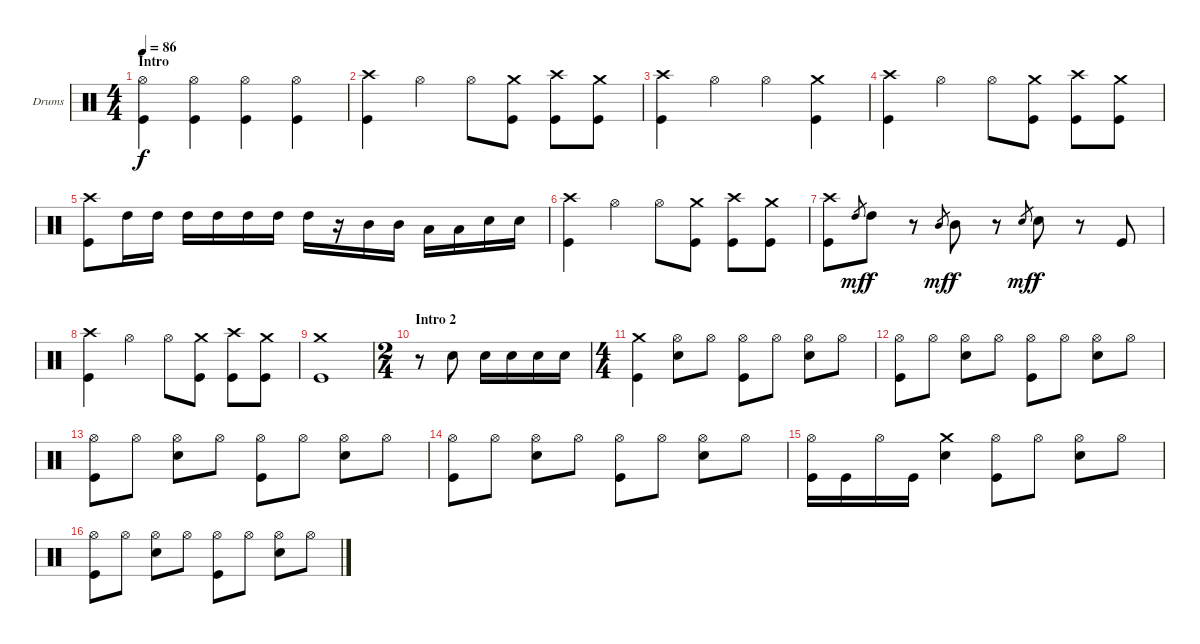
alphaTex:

\bracketExtendMode groupsimilarinstruments
\firstSystemTrackNameOrientation horizontal
\otherSystemsTrackNameOrientation horizontal
\track ("Drumkit" "Drums") {instrument percussion}
\staff {score}
\articulation defaults
\ts (4 4)
\section ("" "Intro")
\tempo 86
\clef neutral
\ks c
("Hi-Hat (open)" "Kick (hit)").4{dy f} ("Hi-Hat (open)" "Kick (hit)").4 ("Hi-Hat (open)" "Kick (hit)").4 ("Hi-Hat (open)" "Kick (hit)").4 |
("Crash high (hit)" "Kick (hit)").4 "Hi-Hat (open)".4 "Hi-Hat (open)".8 ("Crash medium (hit)" "Kick (hit)").8 ("Crash high (hit)" "Kick (hit)").8 ("Crash medium (hit)" "Kick (hit)").8 |
("Crash high (hit)" "Kick (hit)").4 "Hi-Hat (open)".4 "Hi-Hat (open)".4 ("Crash medium (hit)" "Kick (hit)").4 |
("Crash high (hit)" "Kick (hit)").4 "Hi-Hat (open)".4 "Hi-Hat (open)".8 ("Crash medium (hit)" "Kick (hit)").8 ("Crash high (hit)" "Kick (hit)").8 ("Crash medium (hit)" "Kick (hit)").8 |
("Crash high (hit)" "Kick (hit)").8 "High Tom (hit)".16 "High Tom (hit)".16 "High Tom (hit)".16 "High Tom (hit)".16 "High Tom (hit)".16 "High Tom (hit)".16 "High Tom (hit)".16 r.16 "Mid Tom (hit)".16 "Mid Tom (hit)".16 "Low Tom (hit)".16 "Low Tom (hit)".16 "Snare (hit) 2".16 "Snare (hit) 2".16 |
("Crash high (hit)" "Kick (hit)").4 "Hi-Hat (open)".4 "Hi-Hat (open)".8 ("Crash medium (hit)" "Kick (hit)").8 ("Crash high (hit)" "Kick (hit)").8 ("Crash medium (hit)" "Kick (hit)").8 |
("Crash high (hit)" "Kick (hit)").8 "High Tom (hit)".8{gr dy mf} "High Tom (hit)".8{dy f} r.8 "Mid Tom (hit)".8{gr dy mf} "Mid Tom (hit)".8{dy f} r.8 "Snare (hit) 2".8{gr dy mf} "Snare (hit) 2".8{dy f} r.8 "Kick (hit)".8 |
("Crash high (hit)" "Kick (hit)").4 "Hi-Hat (open)".4 "Hi-Hat (open)".8 ("Crash medium (hit)" "Kick (hit)").8 ("Crash high (hit)" "Kick (hit)").8 ("Crash medium (hit)" "Kick (hit)").8 |
("Crash medium (hit)" "Kick (hit)").1 |
\ts (2 4)
\section ("" "Intro 2")
r.8 "Snare (hit) 2".8 "Snare (hit) 2".16 "Snare (hit) 2".16 "Snare (hit) 2".16 "Snare (hit) 2".16 |
\ts (4 4)
("Crash medium (hit)" "Kick (hit)").4 ("Hi-Hat (open)" "Snare (hit) 2").8 "Hi-Hat (open)".8 ("Hi-Hat (open)" "Kick (hit)").8 "Hi-Hat (open)".8 ("Hi-Hat (open)" "Snare (hit) 2").8 "Hi-Hat (open)".8 |
("Hi-Hat (open)" "Kick (hit)").8 "Hi-Hat (open)".8 ("Hi-Hat (open)" "Snare (hit) 2").8 "Hi-Hat (open)".8 ("Hi-Hat (open)" "Kick (hit)").8 "Hi-Hat (open)".8 ("Hi-Hat (open)" "Snare (hit) 2").8 "Hi-Hat (open)".8 |
("Hi-Hat (open)" "Kick (hit)").8 "Hi-Hat (open)".8 ("Hi-Hat (open)" "Snare (hit) 2").8 "Hi-Hat (open)".8 ("Hi-Hat (open)" "Kick (hit)").8 "Hi-Hat (open)".8 ("Hi-Hat (open)" "Snare (hit) 2").8 "Hi-Hat (open)".8 |
("Hi-Hat (open)" "Kick (hit)").8 "Hi-Hat (open)".8 ("Hi-Hat (open)" "Snare (hit) 2").8 "Hi-Hat (open)".8 ("Hi-Hat (open)" "Kick (hit)").8 "Hi-Hat (open)".8 ("Hi-Hat (open)" "Snare (hit) 2").8 "Hi-Hat (open)".8 |
("Hi-Hat (open)" "Kick (hit)").16 "Kick (hit)".16 "Hi-Hat (open)".16 "Kick (hit)".16 ("Crash medium (hit)" "Snare (hit) 2").4 ("Hi-Hat (open)" "Kick (hit)").8 "Hi-Hat (open)".8 ("Hi-Hat (open)" "Snare (hit) 2").8 "Hi-Hat (open)".8 |
("Hi-Hat (open)" "Kick (hit)").8 "Hi-Hat (open)".8 ("Hi-Hat (open)" "Snare (hit) 2").8 "Hi-Hat (open)".8 ("Hi-Hat (open)" "Kick (hit)").8 "Hi-Hat (open)".8 ("Hi-Hat (open)" "Snare (hit) 2").8 "Hi-Hat (open)".8
